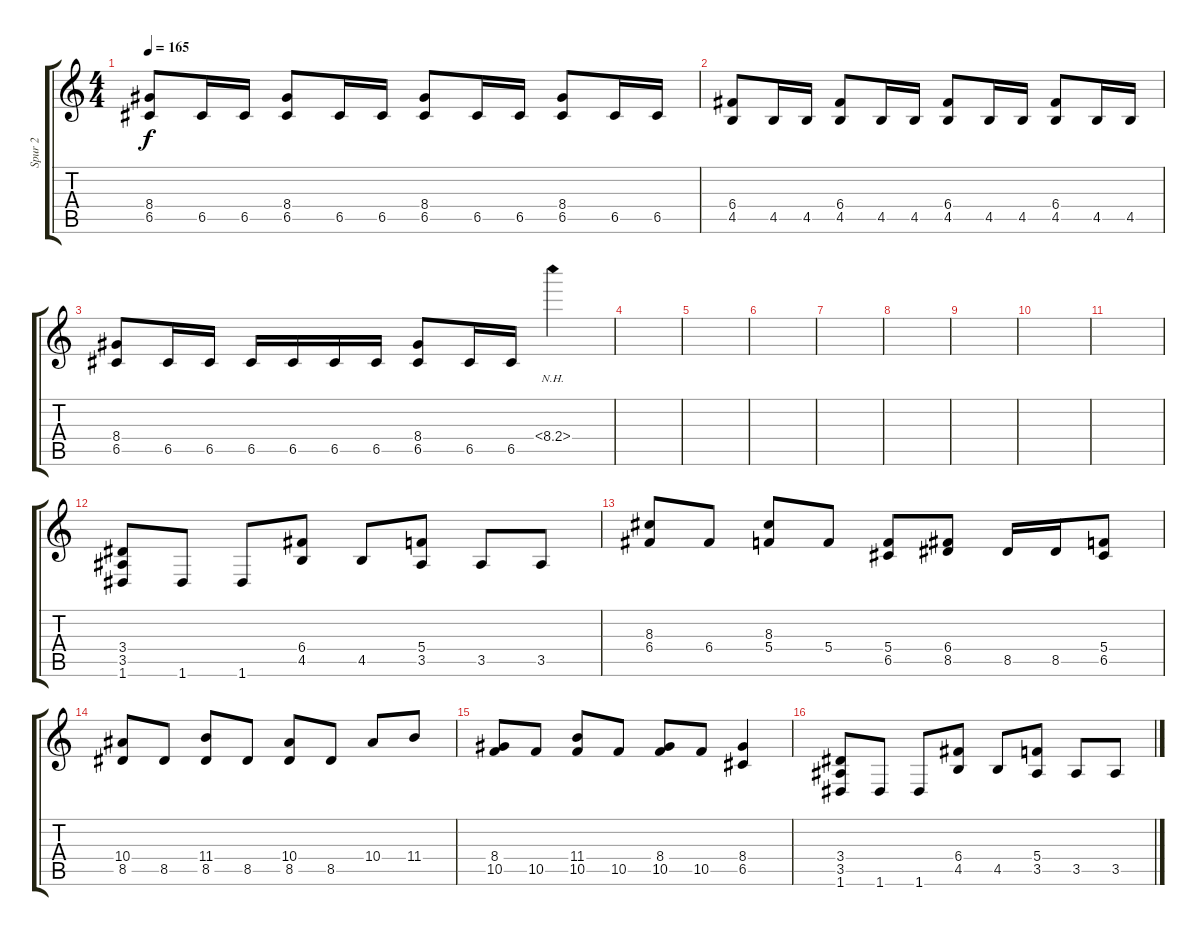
\track ("Spur 2" "Spur 2") {instrument distortionguitar}
\staff {score tabs}
\tuning (D4 A3 F3 C3 G2 D2) {hide}
\ts (4 4)
\tempo 165
\clef g2
\ks c
(8.4 6.5).8{dy f} 6.5.16 6.5.16 (8.4 6.5).8 6.5.16 6.5.16 (8.4 6.5).8 6.5.16 6.5.16 (8.4 6.5).8 6.5.16 6.5.16 |
(6.4 4.5).8 4.5.16 4.5.16 (6.4 4.5).8 4.5.16 4.5.16 (6.4 4.5).8 4.5.16 4.5.16 (6.4 4.5).8 4.5.16 4.5.16 |
(8.4 6.5).8 6.5.16 6.5.16 6.5.16 6.5.16 6.5.16 6.5.16 (8.4 6.5).8 6.5.16 6.5.16 8.4{nh}.4 |
|
|
|
|
|
|
|
|
(3.4 3.5 1.6).8 1.6.8 1.6.8 (6.4 4.5).8 4.5.8 (5.4 3.5).8 3.5.8 3.5.8 |
(8.3 6.4).8 6.4.8 (8.3 5.4).8 5.4.8 (5.4 6.5).8 (6.4 8.5).8 8.5.16 8.5.16 (5.4 6.5).8 |
(10.4 8.5).8 8.5.8 (11.4 8.5).8 8.5.8 (10.4 8.5).8 8.5.8 10.4.8 11.4.8 |
(8.4 10.5).8 10.5.8 (11.4 10.5).8 10.5.8 (8.4 10.5).8 10.5.8 (8.4 6.5).4 |
(3.4 3.5 1.6).8 1.6.8 1.6.8 (6.4 4.5).8 4.5.8 (5.4 3.5).8 3.5.8 3.5.8
